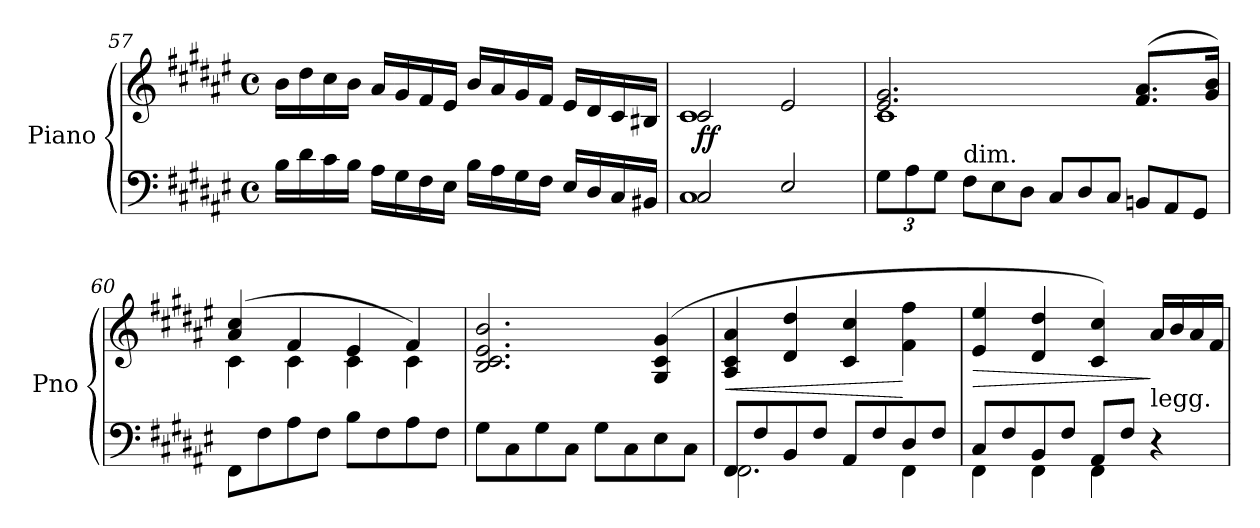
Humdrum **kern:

**kern	**kern	**dynam
*part1	*part1	*part1
*staff2	*staff1	*staff1/2
*I"Piano	*	*
*I'Pno	*	*
*clefF4	*clefG2	*
*k[f#c#g#d#a#e#]	*k[f#c#g#d#a#e#]	*
*F#:	*F#:	*
*M4/4	*M4/4	*
*met(c)	*met(c)	*
=57	=57	=57
16B\LL	16b\LL	.
16d#\	16dd#\	.
16c#\	16cc#\	.
16B\JJ	16b\JJ	.
16A#\LL	16a#/LL	.
16G#\	16g#/	.
16F#\	16f#/	.
16E#\JJ	16e#/JJ	.
16B\LL	16b/LL	.
16A#\	16a#/	.
16G#\	16g#/	.
16F#\JJ	16f#/JJ	.
16E#/LL	16e#/LL	.
16D#/	16d#/	.
16C#/	16c#/	.
16BB#X/JJ	16B#X/JJ	.
!!LO:LB:g=z
=58	=58	=58
*^	*^	*
!	!	!	!	!LO:DY:b
2C#/	1C#	2c#/	1c#	ff
2E#/	.	2e#/	.	.
*v	*v	*	*	*
=59	=59	=59	=59
*Xbrackettup	*	*	*
12G#\L	2.e#/ 2.g#/	1c#	.
12A#\	.	.	.
12G#\J	.	.	.
*Xtuplet	*	*	*
!LO:TX:a:t=dim.	!	!	!
12F#\L	.	.	.
12E#\	.	.	.
12D#\J	.	.	.
12C#/L	.	.	.
12D#/	.	.	.
12C#/J	.	.	.
12BBn/L	(8.f#/ 8.a#/L	.	.
12AA#/	.	.	.
12GG#/J	.	.	.
.	16g#/ 16b/Jk)	.	.
=60	=60	=60	=60
8FF#\L	(4a#/ 4cc#/	4c#\	.
8F#\	.	.	.
8A#\	4f#/	4c#\	.
8F#\J	.	.	.
8B\L	4e#/	4c#\	.
8F#\	.	.	.
8A#\	4f#/)	4c#\	.
8F#\J	.	.	.
*	*v	*v	*
=61	=61	=61
8G#\L	2.B/ 2.c#/ 2.e#/ 2.b/	.
8C#\	.	.
8G#\	.	.
8C#\J	.	.
8G#\L	.	.
8C#\	.	.
8E#\	(4G#/ 4c#/ 4g#/	.
8C#\J	.	.
=62	=62	=62
*^	*	*
!	!	!	!LO:HP:b
8FF#/L	2.FF#\	4A#/ 4c#/ 4a#/	<
8F#/	.	.	.
8BB/	.	4d#/ 4dd#/	.
8F#/J	.	.	.
8AA#/L	.	4c#/ 4cc#/	.
8F#/	.	.	.
8D#/	4FF#\	4f#\ 4ff#\	[
8F#/J	.	.	.
!!LO:LB:g=z
=63	=63	=63	=63
!	!	!	!LO:HP:b
8C#/L	4FF#\	4e#/ 4ee#/	>
8F#/	.	.	.
8BB/	4FF#\	4d#/ 4dd#/	.
8F#/J	.	.	.
8AA#/L	4FF#\	4c#/ 4cc#/)	.
8F#/J	.	.	.
!	!	!LO:TX:b:t=legg.	!
4r	4ryy	16a#/LL	]
.	.	16b/	.
.	.	16a#/	.
.	.	16f#/JJ	.
*v	*v	*	*
=	=	=
*-	*-	*-
